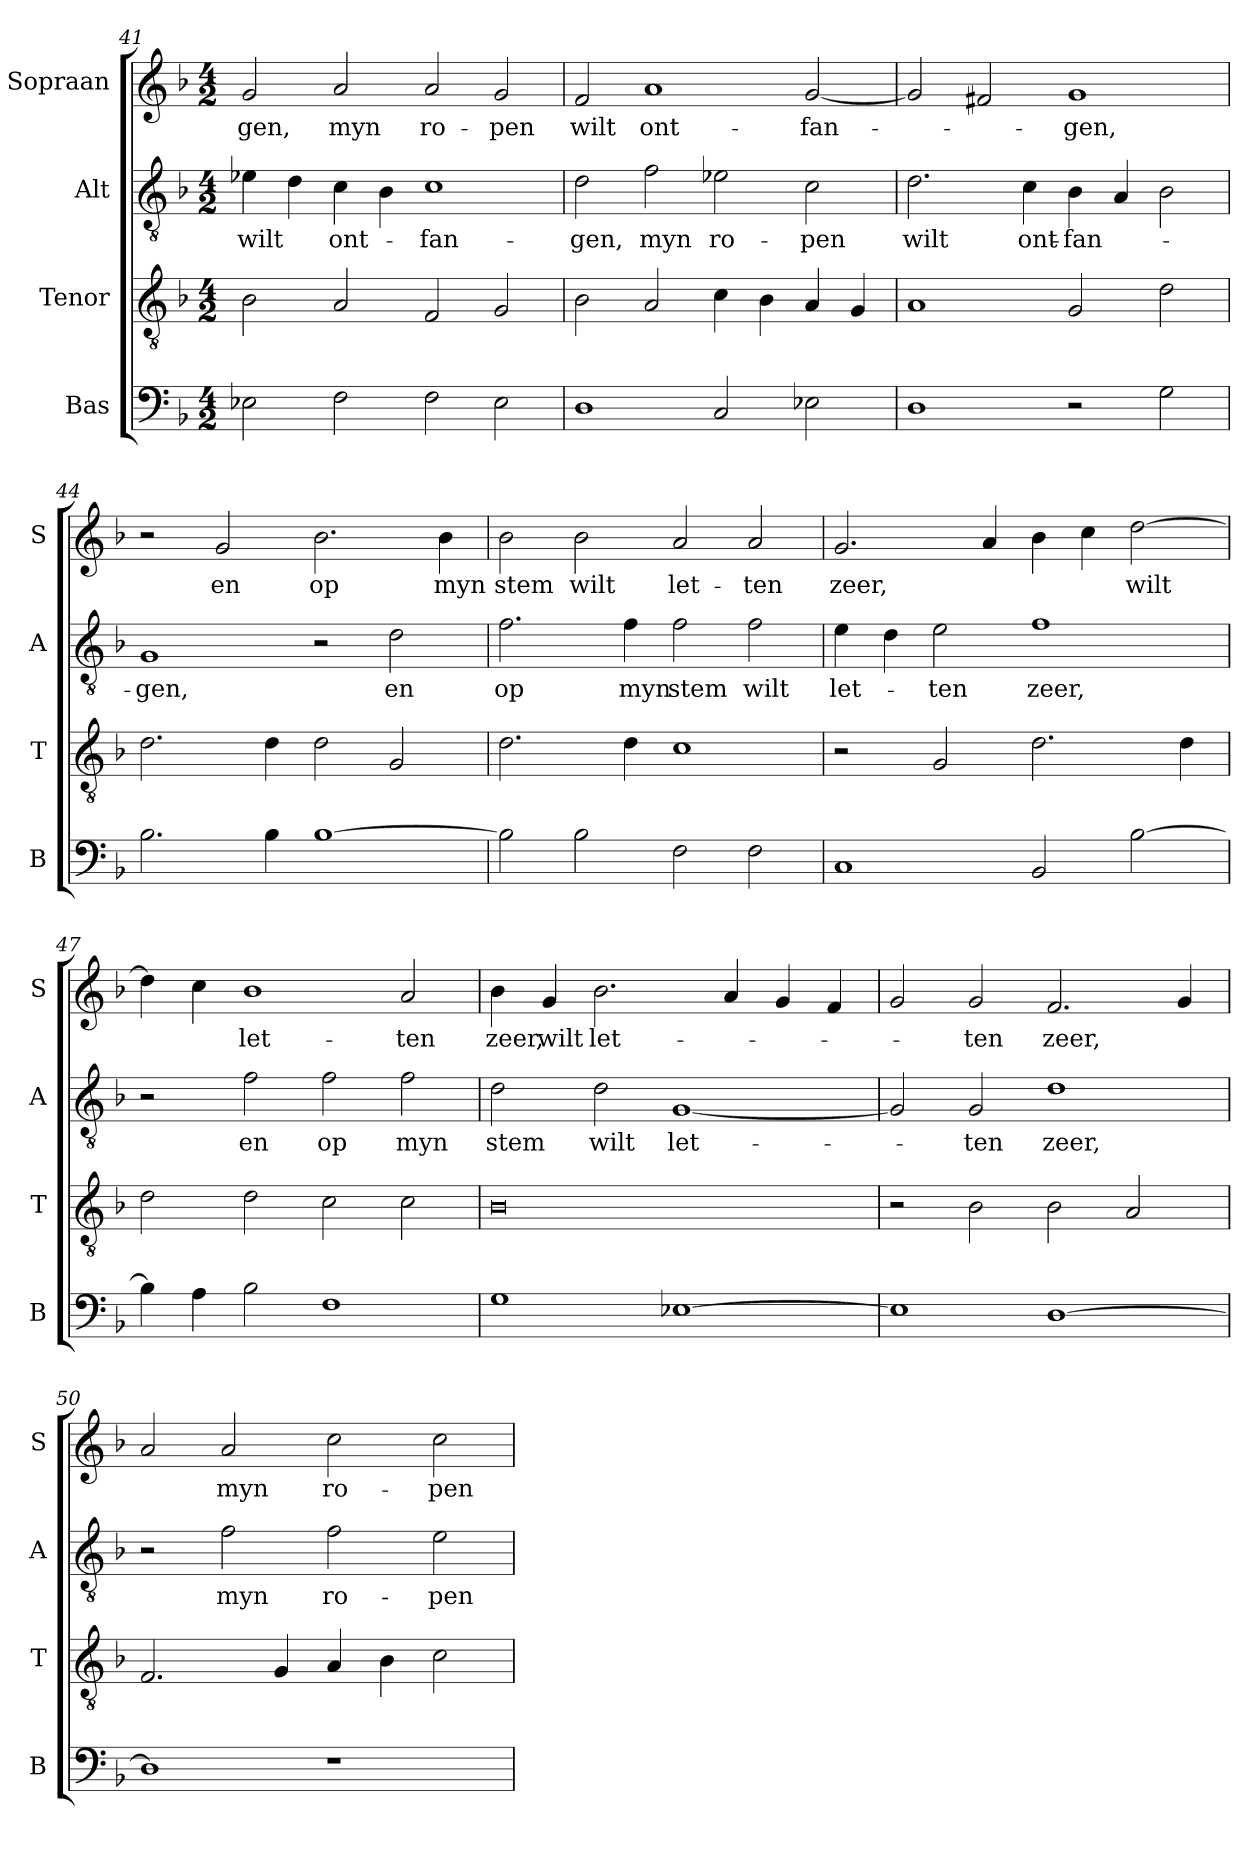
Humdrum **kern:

**kern	**kern	**kern	**text	**kern	**text
*part4	*part3	*part2	*part2	*part1	*part1
*staff4	*staff3	*staff2	*staff2	*staff1	*staff1
*I"Bas	*I"Tenor	*I"Alt	*	*I"Sopraan	*
*I'B	*I'T	*I'A	*	*I'S	*
*clefF4	*clefGv2	*clefGv2	*	*clefG2	*
*k[b-]	*k[b-]	*k[b-]	*	*k[b-]	*
*F:	*F:	*F:	*	*F:	*
*M4/2	*M4/2	*M4/2	*	*M4/2	*
=41	=41	=41	=41	=41	=41
!	!	!	!LO:LY:b	!	!LO:LY:b
2E-X\	2B-\	4e-X\	wilt	2g/	-gen,
.	.	4d\	.	.	.
!	!	!	!LO:LY:b	!	!LO:LY:b
2F\	2A/	4c\	ont-	2a/	myn
.	.	4B-\	.	.	.
!	!	!	!LO:LY:b	!	!LO:LY:b
2F\	2F/	1c	-fan-	2a/	ro-
!	!	!	!	!	!LO:LY:b
2E-\	2G/	.	.	2g/	-pen
!!LO:LB:g=z
=42	=42	=42	=42	=42	=42
!	!	!	!LO:LY:b	!	!LO:LY:b
1D	2B-\	2d\	-gen,	2f/	wilt
!	!	!	!LO:LY:b	!	!LO:LY:b
.	2A/	2f\	myn	1a	ont-
!	!	!	!LO:LY:b	!	!
2C/	4c\	2e-X\	ro-	.	.
.	4B-\	.	.	.	.
!	!	!	!LO:LY:b	!	!LO:LY:b
2E-X\	4A/	2c\	-pen	[2g/	-fan-
.	4G/	.	.	.	.
=43	=43	=43	=43	=43	=43
!	!	!	!LO:LY:b	!	!
1D	1A	2.d\	wilt	2g/]	.
.	.	.	.	2f#X/	.
!	!	!	!LO:LY:b	!	!
.	.	4c\	ont-	.	.
!	!	!	!LO:LY:b	!	!LO:LY:b
2r	2G/	4B-\	-fan-	1g	-gen,
.	.	4A/	.	.	.
2G\	2d\	2B-\	.	.	.
=44	=44	=44	=44	=44	=44
!	!	!	!LO:LY:b	!	!
2.B-\	2.d\	1G	-gen,	2r	.
!	!	!	!	!	!LO:LY:b
.	.	.	.	2g/	en
4B-\	4d\	.	.	.	.
!	!	!	!	!	!LO:LY:b
[1B-	2d\	2r	.	2.b-\	op
!	!	!	!LO:LY:b	!	!
.	2G/	2d\	en	.	.
!	!	!	!	!	!LO:LY:b
.	.	.	.	4b-\	myn
=45	=45	=45	=45	=45	=45
!	!	!	!LO:LY:b	!	!LO:LY:b
2B-\]	2.d\	2.f\	op	2b-\	stem
!	!	!	!	!	!LO:LY:b
2B-\	.	.	.	2b-\	wilt
!	!	!	!LO:LY:b	!	!
.	4d\	4f\	myn	.	.
!	!	!	!LO:LY:b	!	!LO:LY:b
2F\	1c	2f\	stem	2a/	let-
!	!	!	!LO:LY:b	!	!LO:LY:b
2F\	.	2f\	wilt	2a/	-ten
!!LO:PB:g=z
=46	=46	=46	=46	=46	=46
!	!	!	!LO:LY:b	!	!LO:LY:b
1C	2r	4e\	let-	2.g/	zeer,
.	.	4d\	.	.	.
!	!	!	!LO:LY:b	!	!
.	2G/	2e\	-ten	.	.
.	.	.	.	4a/	.
!	!	!	!LO:LY:b	!	!
2BB-/	2.d\	1f	zeer,	4b-\	.
.	.	.	.	4cc\	.
!	!	!	!	!	!LO:LY:b
[2B-\	.	.	.	[2dd\	wilt
.	4d\	.	.	.	.
=47	=47	=47	=47	=47	=47
4B-\]	2d\	2r	.	4dd\]	.
4A\	.	.	.	4cc\	.
!	!	!	!LO:LY:b	!	!LO:LY:b
2B-\	2d\	2f\	en	1b-	let-
!	!	!	!LO:LY:b	!	!
1F	2c\	2f\	op	.	.
!	!	!	!LO:LY:b	!	!LO:LY:b
.	2c\	2f\	myn	2a/	-ten
=48	=48	=48	=48	=48	=48
!	!	!	!LO:LY:b	!	!LO:LY:b
1G	0B-	2d\	stem	4b-\	zeer,
!	!	!	!	!	!LO:LY:b
.	.	.	.	4g/	wilt
!	!	!	!LO:LY:b	!	!LO:LY:b
.	.	2d\	wilt	2.b-\	let-
!	!	!	!LO:LY:b	!	!
[1E-X	.	[1G	let-	.	.
.	.	.	.	4a/	.
.	.	.	.	4g/	.
.	.	.	.	4f/	.
=49	=49	=49	=49	=49	=49
1E-]	2r	2G/]	.	2g/	.
!	!	!	!LO:LY:b	!	!LO:LY:b
.	2B-\	2G/	-ten	2g/	-ten
!	!	!	!LO:LY:b	!	!LO:LY:b
[1D	2B-\	1d	zeer,	2.f/	zeer,
.	2A/	.	.	.	.
.	.	.	.	4g/	.
=50	=50	=50	=50	=50	=50
1D]	2.F/	2r	.	2a/	.
!	!	!	!LO:LY:b	!	!LO:LY:b
.	.	2f\	myn	2a/	myn
.	4G/	.	.	.	.
!	!	!	!LO:LY:b	!	!LO:LY:b
1r	4A/	2f\	ro-	2cc\	ro-
.	4B-\	.	.	.	.
!	!	!	!LO:LY:b	!	!LO:LY:b
.	2c\	2e\	-pen	2cc\	-pen
=	=	=	=	=	=
*-	*-	*-	*-	*-	*-
